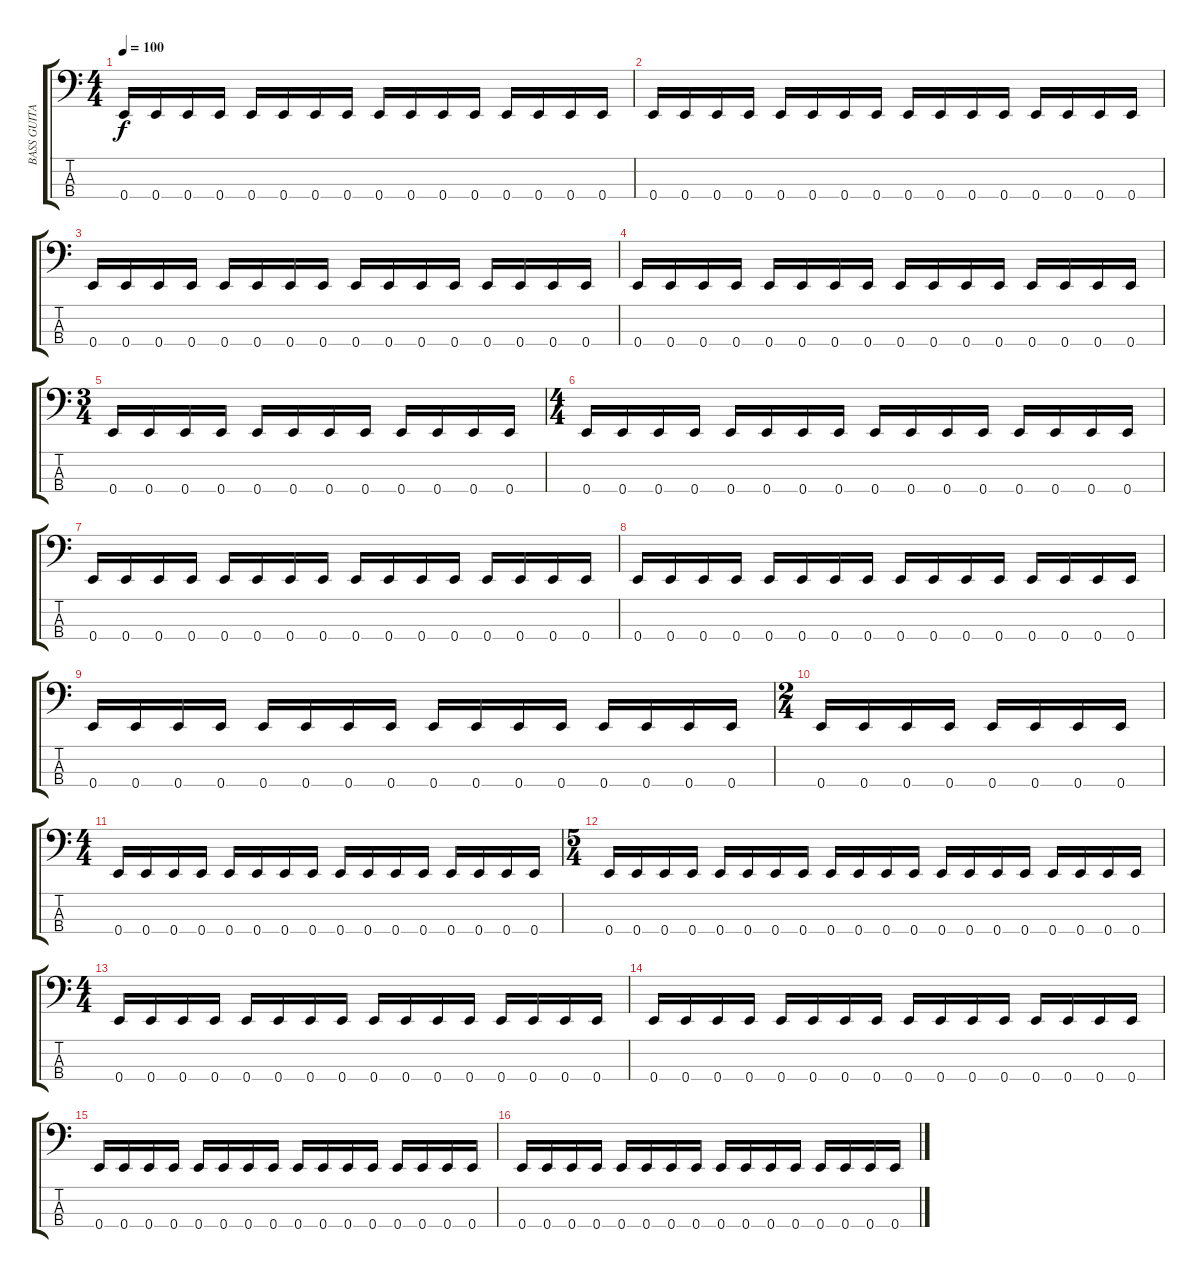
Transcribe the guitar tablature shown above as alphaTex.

\track ("BASS GUITAR" "BASS GUITA") {instrument fretlessbass}
\staff {score tabs}
\tuning (G2 D2 A1 E1) {hide}
\ts (4 4)
\tempo 100
\clef f4
\ks c
0.4.16{dy f volume 6} 0.4.16 0.4.16 0.4.16 0.4.16 0.4.16 0.4.16 0.4.16 0.4.16 0.4.16 0.4.16 0.4.16 0.4.16 0.4.16 0.4.16 0.4.16 |
0.4.16{volume 6} 0.4.16 0.4.16 0.4.16 0.4.16 0.4.16 0.4.16 0.4.16 0.4.16 0.4.16 0.4.16 0.4.16 0.4.16 0.4.16 0.4.16 0.4.16 |
0.4.16{volume 6} 0.4.16 0.4.16 0.4.16 0.4.16 0.4.16 0.4.16 0.4.16 0.4.16 0.4.16 0.4.16 0.4.16 0.4.16 0.4.16 0.4.16 0.4.16 |
0.4.16{volume 6} 0.4.16 0.4.16 0.4.16 0.4.16 0.4.16 0.4.16 0.4.16 0.4.16 0.4.16 0.4.16 0.4.16 0.4.16 0.4.16 0.4.16 0.4.16 |
\ts (3 4)
0.4.16{volume 6} 0.4.16 0.4.16 0.4.16 0.4.16 0.4.16 0.4.16 0.4.16 0.4.16 0.4.16 0.4.16 0.4.16 |
\ts (4 4)
0.4.16{volume 6} 0.4.16 0.4.16 0.4.16 0.4.16 0.4.16 0.4.16 0.4.16 0.4.16 0.4.16 0.4.16 0.4.16 0.4.16 0.4.16 0.4.16 0.4.16 |
0.4.16{volume 6} 0.4.16 0.4.16 0.4.16 0.4.16 0.4.16 0.4.16 0.4.16 0.4.16 0.4.16 0.4.16 0.4.16 0.4.16 0.4.16 0.4.16 0.4.16 |
0.4.16{volume 6} 0.4.16 0.4.16 0.4.16 0.4.16 0.4.16 0.4.16 0.4.16 0.4.16 0.4.16 0.4.16 0.4.16 0.4.16 0.4.16 0.4.16 0.4.16 |
0.4.16{volume 6} 0.4.16 0.4.16 0.4.16 0.4.16 0.4.16 0.4.16 0.4.16 0.4.16 0.4.16 0.4.16 0.4.16 0.4.16 0.4.16 0.4.16 0.4.16 |
\ts (2 4)
0.4.16{volume 6} 0.4.16 0.4.16 0.4.16 0.4.16 0.4.16 0.4.16 0.4.16 |
\ts (4 4)
0.4.16{volume 6} 0.4.16 0.4.16 0.4.16 0.4.16 0.4.16 0.4.16 0.4.16 0.4.16 0.4.16 0.4.16 0.4.16 0.4.16 0.4.16 0.4.16 0.4.16 |
\ts (5 4)
0.4.16{volume 6} 0.4.16 0.4.16 0.4.16 0.4.16 0.4.16 0.4.16 0.4.16 0.4.16 0.4.16 0.4.16 0.4.16 0.4.16 0.4.16 0.4.16 0.4.16 0.4.16 0.4.16 0.4.16 0.4.16 |
\ts (4 4)
0.4.16{volume 6} 0.4.16 0.4.16 0.4.16 0.4.16 0.4.16 0.4.16 0.4.16 0.4.16 0.4.16 0.4.16 0.4.16 0.4.16 0.4.16 0.4.16 0.4.16 |
0.4.16{volume 6} 0.4.16 0.4.16 0.4.16 0.4.16 0.4.16 0.4.16 0.4.16 0.4.16 0.4.16 0.4.16 0.4.16 0.4.16 0.4.16 0.4.16 0.4.16 |
0.4.16{volume 6} 0.4.16 0.4.16 0.4.16 0.4.16 0.4.16 0.4.16 0.4.16 0.4.16 0.4.16 0.4.16 0.4.16 0.4.16 0.4.16 0.4.16 0.4.16 |
0.4.16{volume 6} 0.4.16 0.4.16 0.4.16 0.4.16 0.4.16 0.4.16 0.4.16 0.4.16 0.4.16 0.4.16 0.4.16 0.4.16 0.4.16 0.4.16 0.4.16
